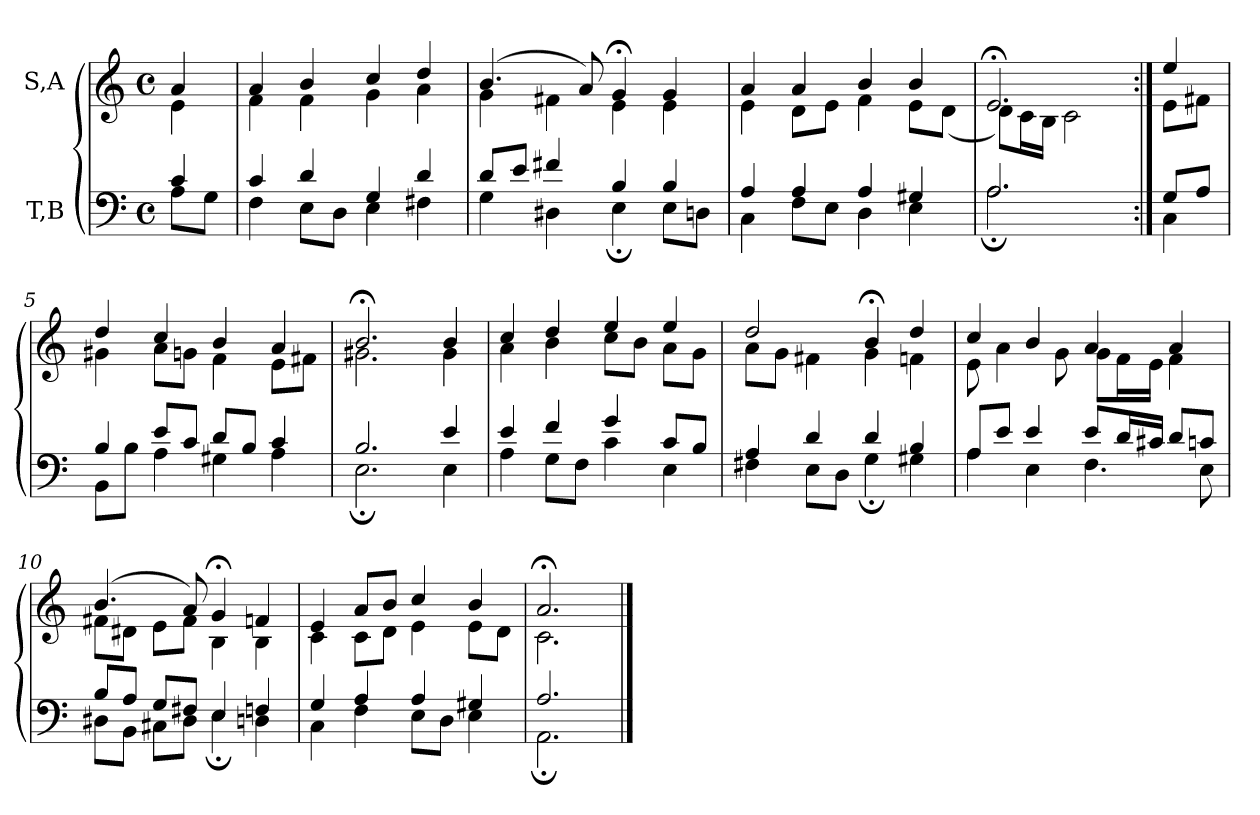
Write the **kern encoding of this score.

**kern	**kern
*part2	*part1
*staff2	*staff1
*I"T,B	*I"S,A
*clefF4	*clefG2
*k[]	*k[]
*M4/4	*M4/4
*met(c)	*met(c)
=	=
*^	*^
4c	8AL	4a	4e
.	8GJ	.	.
=1	=1	=1	=1
4c	4F	4a	4f
4d	8EL	4b	4f
.	8DJ	.	.
4G	4E	4cc	4g
4d	4F#X	4dd	4a
=2	=2	=2	=2
8dL	4G	(>4.b	4g
8eJ	.	.	.
4f#X	4D#X	.	4f#X
.	.	8a)	.
4B	4E;	4g;<	4e
4B	8EL	4g	4e
.	8DnJ	.	.
=3	=3	=3	=3
4A	4C	4a	4e
4A	8FL	4a	8dL
.	8EJ	.	8eJ
4A	4D	4b	4f
4G#X	4E	4b	8eL
.	.	.	(<8dJ
=4a	=4a	=4a	=4a
2.A	2.A;	2.e;<	8dL)
.	.	.	16cL
.	.	.	16BJJ
.	.	.	2c
=4b:|!	=4b:|!	=4b:|!	=4b:|!
8GL	4C	4ee	8eL
8AJ	.	.	8f#XJ
=5	=5	=5	=5
4B	8BBL	4dd	4g#X
.	8BJ	.	.
8eL	4A	4cc	8aL
8cJ	.	.	8gnJ
8dL	4G#X	4b	4f
8BJ	.	.	.
4c	4A	4a	8eL
.	.	.	8f#XJ
=6	=6	=6	=6
2.B	2.E;	2.b;<	2.g#X
4e	4E	4b	4g#
=7	=7	=7	=7
4e	4A	4cc	4a
4f	8GL	4dd	4b
.	8FJ	.	.
4g	4c	4ee	8ccL
.	.	.	8bJ
8cL	4E	4ee	8aL
8BJ	.	.	8gJ
=8	=8	=8	=8
4A	4F#X	2dd	8aL
.	.	.	8gJ
4d	8EL	.	4f#X
.	8DJ	.	.
4d	4G;	4b;<	4g
4B	4G#X	4dd	4fn
=9	=9	=9	=9
8AL	4A	4cc	8e
8eJ	.	.	4a
4e	4E	4b	.
.	.	.	8g
8eL	4.F	4a	8gL
16dL	.	.	16fL
16c#XJJ	.	.	16eJJ
8dL	.	4a	4f
8cnJ	8E	.	.
=10	=10	=10	=10
8BL	8D#XL	(>4.b	8f#XL
8AJ	8BBJ	.	8d#XJ
8GL	8C#XL	.	8eL
8F#XJ	8D#J	8a)	8f#J
4E	4E;	4g;<	4B
4Fn	4Dn	4fn	4B
=11	=11	=11	=11
4G	4C	4e	4c
4A	4F	8aL	8cL
.	.	8bJ	8dJ
4A	8EL	4cc	4e
.	8DJ	.	.
4G#X	4E	4b	8eL
.	.	.	8dJ
=12	=12	=12	=12
2.A	2.AA;	2.a;<	2.c
*v	*v	*	*
*	*v	*v
==	==
*-	*-
